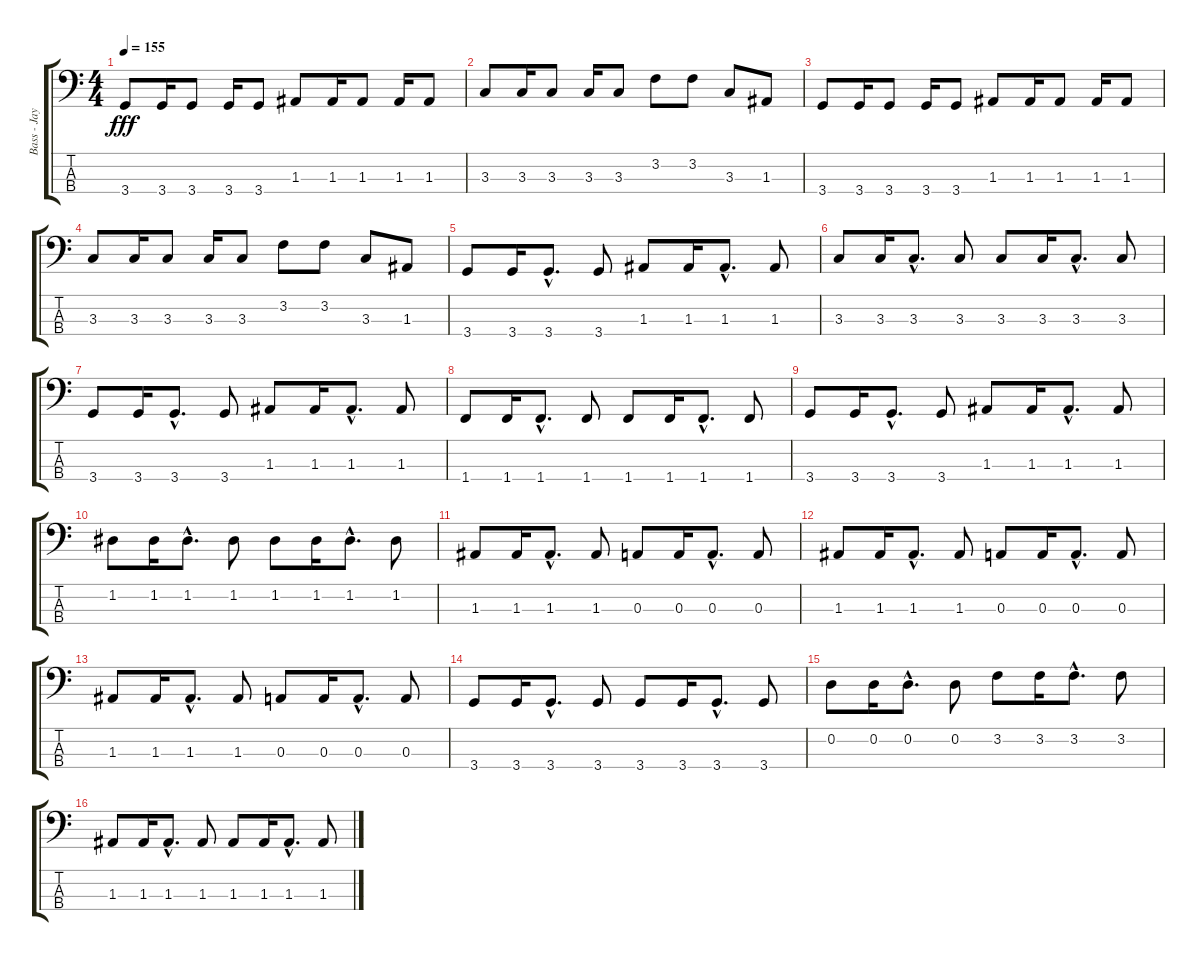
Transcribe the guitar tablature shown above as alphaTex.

\track ("Bass - Jay Bentley" "Bass - Jay") {instrument electricbasspick}
\staff {score tabs}
\tuning (G2 D2 A1 E1) {hide}
\ts (4 4)
\tempo 155
\clef f4
\ks c
3.4.8{dy fff} 3.4.16 3.4.8 3.4.16 3.4.8 1.3.8 1.3.16 1.3.8 1.3.16 1.3.8 |
3.3.8 3.3.16 3.3.8 3.3.16 3.3.8 3.2.8 3.2.8 3.3.8 1.3.8 |
3.4.8 3.4.16 3.4.8 3.4.16 3.4.8 1.3.8 1.3.16 1.3.8 1.3.16 1.3.8 |
3.3.8 3.3.16 3.3.8 3.3.16 3.3.8 3.2.8 3.2.8 3.3.8 1.3.8 |
3.4.8 3.4.16 3.4{hac}.8{d} 3.4.8 1.3.8 1.3.16 1.3{hac}.8{d} 1.3.8 |
3.3.8 3.3.16 3.3{hac}.8{d} 3.3.8 3.3.8 3.3.16 3.3{hac}.8{d} 3.3.8 |
3.4.8 3.4.16 3.4{hac}.8{d} 3.4.8 1.3.8 1.3.16 1.3{hac}.8{d} 1.3.8 |
1.4.8 1.4.16 1.4{hac}.8{d} 1.4.8 1.4.8 1.4.16 1.4{hac}.8{d} 1.4.8 |
3.4.8 3.4.16 3.4{hac}.8{d} 3.4.8 1.3.8 1.3.16 1.3{hac}.8{d} 1.3.8 |
1.2.8 1.2.16 1.2{hac}.8{d} 1.2.8 1.2.8 1.2.16 1.2{hac}.8{d} 1.2.8 |
1.3.8 1.3.16 1.3{hac}.8{d} 1.3.8 0.3.8 0.3.16 0.3{hac}.8{d} 0.3.8 |
1.3.8 1.3.16 1.3{hac}.8{d} 1.3.8 0.3.8 0.3.16 0.3{hac}.8{d} 0.3.8 |
1.3.8 1.3.16 1.3{hac}.8{d} 1.3.8 0.3.8 0.3.16 0.3{hac}.8{d} 0.3.8 |
3.4.8 3.4.16 3.4{hac}.8{d} 3.4.8 3.4.8 3.4.16 3.4{hac}.8{d} 3.4.8 |
0.2.8 0.2.16 0.2{hac}.8{d} 0.2.8 3.2.8 3.2.16 3.2{hac}.8{d} 3.2.8 |
1.3.8 1.3.16 1.3{hac}.8{d} 1.3.8 1.3.8 1.3.16 1.3{hac}.8{d} 1.3.8
